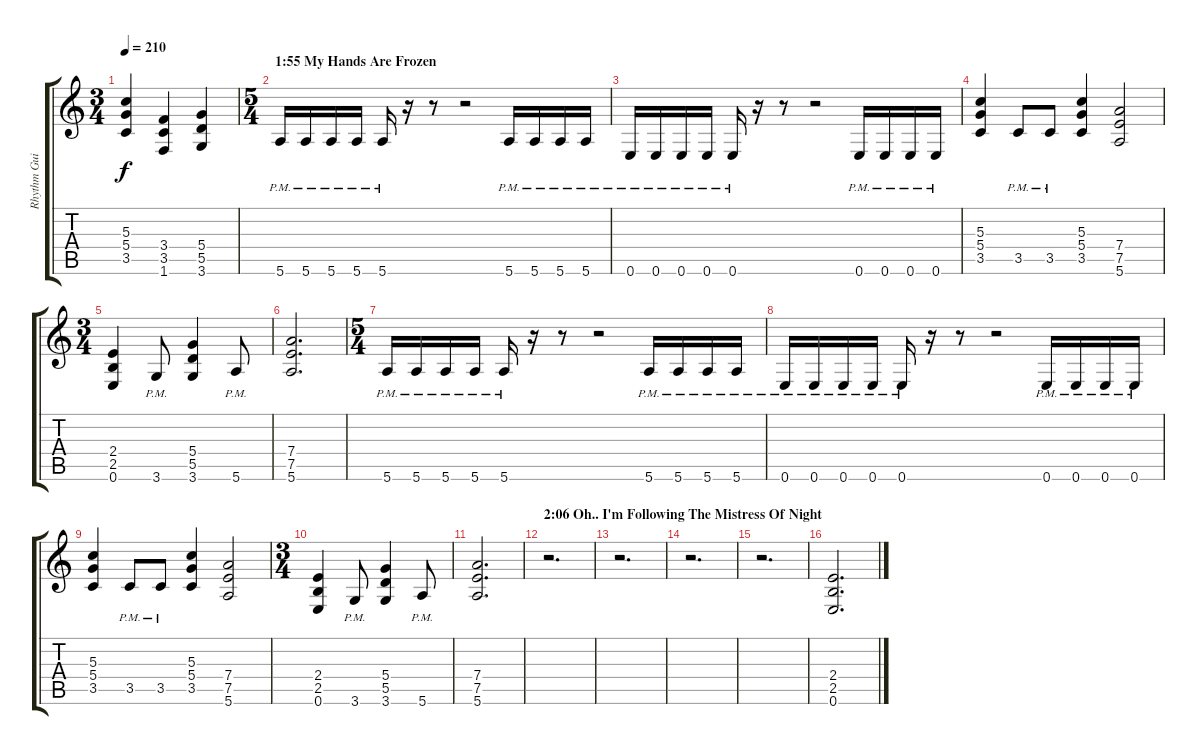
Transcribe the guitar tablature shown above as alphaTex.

\track ("Rhythm Guitar Right" "Rhythm Gui") {instrument distortionguitar}
\staff {score tabs}
\tuning (E4 B3 G3 D3 A2 E2) {hide}
\ts (3 4)
\tempo 210
\clef g2
\ks c
(5.3 5.4 3.5).4{dy f} (3.4 3.5 1.6).4 (5.4 5.5 3.6).4 |
\ts (5 4)
\section ("" "1:55 My Hands Are Frozen")
5.6{pm}.16 5.6{pm}.16 5.6{pm}.16 5.6{pm}.16 5.6{pm}.16 r.16 r.8 r.2 5.6{pm}.16 5.6{pm}.16 5.6{pm}.16 5.6{pm}.16 |
0.6{pm}.16 0.6{pm}.16 0.6{pm}.16 0.6{pm}.16 0.6{pm}.16 r.16 r.8 r.2 0.6{pm}.16 0.6{pm}.16 0.6{pm}.16 0.6{pm}.16 |
(5.3 5.4 3.5).4 3.5{pm}.8 3.5{pm}.8 (5.3 5.4 3.5).4 (7.4 7.5 5.6).2 |
\ts (3 4)
(2.4 2.5 0.6).4 3.6{pm}.8 (5.4 5.5 3.6).4 5.6{pm}.8 |
(7.4 7.5 5.6).2{d} |
\ts (5 4)
5.6{pm}.16 5.6{pm}.16 5.6{pm}.16 5.6{pm}.16 5.6{pm}.16 r.16 r.8 r.2 5.6{pm}.16 5.6{pm}.16 5.6{pm}.16 5.6{pm}.16 |
0.6{pm}.16 0.6{pm}.16 0.6{pm}.16 0.6{pm}.16 0.6{pm}.16 r.16 r.8 r.2 0.6{pm}.16 0.6{pm}.16 0.6{pm}.16 0.6{pm}.16 |
(5.3 5.4 3.5).4 3.5{pm}.8 3.5{pm}.8 (5.3 5.4 3.5).4 (7.4 7.5 5.6).2 |
\ts (3 4)
(2.4 2.5 0.6).4 3.6{pm}.8 (5.4 5.5 3.6).4 5.6{pm}.8 |
(7.4 7.5 5.6).2{d} |
\section ("" "2:06 Oh.. I'm Following The Mistress Of Night")
r.2{d} |
r.2{d} |
r.2{d} |
r.2{d} |
(2.4 2.5 0.6).2{d}
